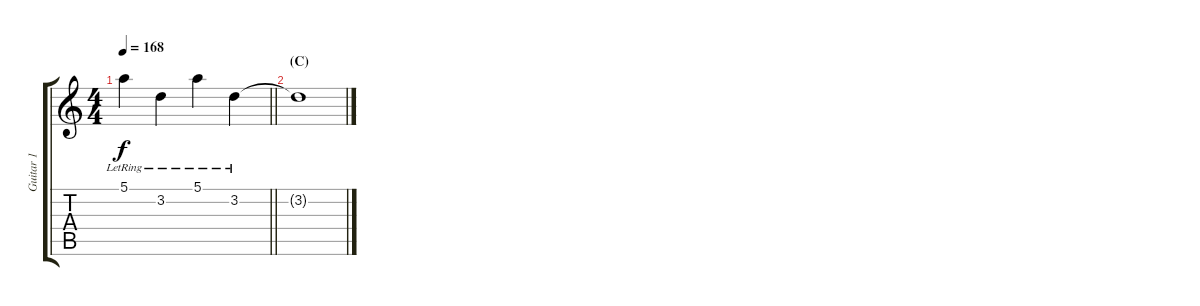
\track ("Guitar 1" "Guitar 1") {instrument electricguitarjazz}
\staff {score tabs}
\tuning (E4 B3 G3 D3 A2 E2) {hide}
\ts (4 4)
\tempo 168
\clef g2
\barLineRight lightlight
\ks c
5.1{lr}.4{dy f} 3.2{lr}.4 5.1{lr}.4 3.2{lr}.4 |
\section ("" "(C)")
3.2{t}.1
